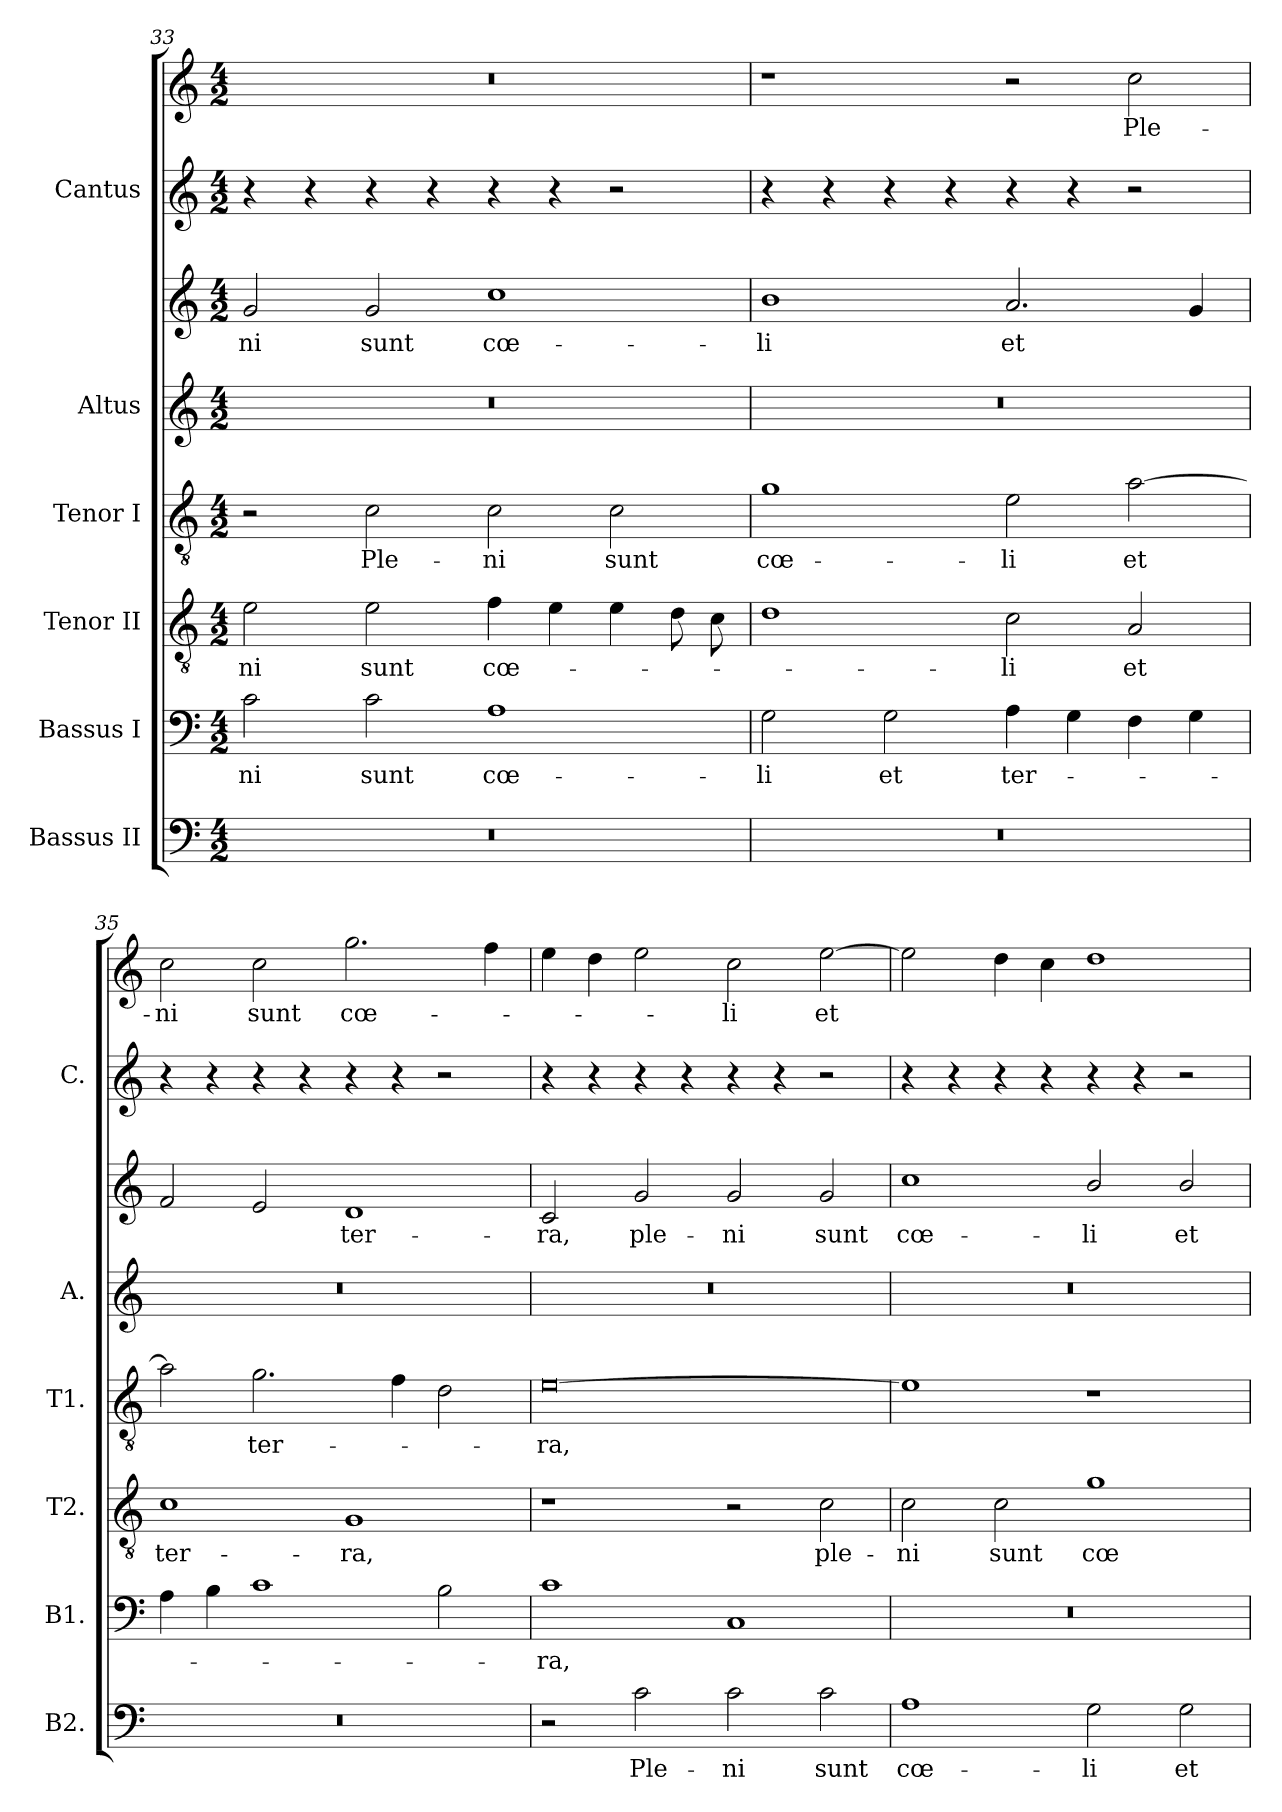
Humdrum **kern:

**kern	**text	**kern	**text	**kern	**text	**kern	**text	**kern	**kern	**text	**kern	**kern	**text
*part6	*part6	*part5	*part5	*part4	*part4	*part3	*part3	*part2	*part2	*part2	*part1	*part1	*part1
*staff8	*staff8	*staff7	*staff7	*staff6	*staff6	*staff5	*staff5	*staff4	*staff3	*staff3	*staff2	*staff1	*staff1
*I"Bassus II	*	*I"Bassus I	*	*I"Tenor II	*	*I"Tenor I	*	*I"Altus	*	*	*I"Cantus	*	*
*I'B2.	*	*I'B1.	*	*I'T2.	*	*I'T1.	*	*I'A.	*	*	*I'C.	*	*
*clefF4	*	*clefF4	*	*clefGv2	*	*clefGv2	*	*clefG2	*clefG2	*	*clefG2	*clefG2	*
*	*	*	*	*ITrd7c12	*	*ITrd7c12	*	*	*	*	*	*	*
*k[]	*	*k[]	*	*k[]	*	*k[]	*	*k[]	*k[]	*	*k[]	*k[]	*
*C:	*	*C:	*	*C:	*	*C:	*	*C:	*C:	*	*C:	*C:	*
*M4/2	*	*M4/2	*	*M4/2	*	*M4/2	*	*M4/2	*M4/2	*	*M4/2	*M4/2	*
=33	=33	=33	=33	=33	=33	=33	=33	=33	=33	=33	=33	=33	=33
!LO:N:vis=1	!	!	!	!	!	!	!	!	!	!	!	!	!
!	!	!	!LO:LY:b:color=#000000	!	!	!	!	!	!	!	!	!	!
!	!	!	!	!	!LO:LY:b:color=#000000	!	!	!LO:N:vis=1	!	!	!	!	!
!	!	!	!	!	!	!	!	!	!	!LO:LY:b:color=#000000	!	!LO:N:vis=1	!
0r	.	2ci\	-ni	2Ei\	-ni	2r	.	0r	2gi/	-ni	4r	0r	.
.	.	.	.	.	.	.	.	.	.	.	4r	.	.
!	!	!	!LO:LY:b:color=#000000	!	!	!	!	!	!	!	!	!	!
!	!	!	!	!	!LO:LY:b:color=#000000	!	!	!	!	!	!	!	!
!	!	!	!	!	!	!	!LO:LY:b:color=#000000	!	!	!	!	!	!
!	!	!	!	!	!	!	!	!	!	!LO:LY:b:color=#000000	!	!	!
.	.	2ci\	sunt	2Ei\	sunt	2Ci\	Ple-	.	2gi/	sunt	4r	.	.
.	.	.	.	.	.	.	.	.	.	.	4r	.	.
!	!	!	!LO:LY:b:color=#000000	!	!	!	!	!	!	!	!	!	!
!	!	!	!	!	!LO:LY:b:color=#000000	!	!	!	!	!	!	!	!
!	!	!	!	!	!	!	!LO:LY:b:color=#000000	!	!	!	!	!	!
!	!	!	!	!	!	!	!	!	!	!LO:LY:b:color=#000000	!	!	!
.	.	1Ai	cœ-	4Fi\	cœ-	2Ci\	-ni	.	1cci	cœ-	4r	.	.
.	.	.	.	4Ei\	.	.	.	.	.	.	4r	.	.
!	!	!	!	!	!	!	!LO:LY:b:color=#000000	!	!	!	!	!	!
.	.	.	.	4Ei\	.	2Ci\	sunt	.	.	.	2r	.	.
.	.	.	.	8Di\	.	.	.	.	.	.	.	.	.
.	.	.	.	8Ci\	.	.	.	.	.	.	.	.	.
=34	=34	=34	=34	=34	=34	=34	=34	=34	=34	=34	=34	=34	=34
!LO:N:vis=1	!	!	!	!	!	!	!	!	!	!	!	!	!
!	!	!	!LO:LY:b:color=#000000	!	!	!	!	!	!	!	!	!	!
!	!	!	!	!	!	!	!LO:LY:b:color=#000000	!LO:N:vis=1	!	!	!	!	!
!	!	!	!	!	!	!	!	!	!	!LO:LY:b:color=#000000	!	!	!
0r	.	2Gi\	-li	1Di	.	1Gi	cœ-	0r	1bi	-li	4r	1r	.
.	.	.	.	.	.	.	.	.	.	.	4r	.	.
!	!	!	!LO:LY:b:color=#000000	!	!	!	!	!	!	!	!	!	!
.	.	2Gi\	et	.	.	.	.	.	.	.	4r	.	.
.	.	.	.	.	.	.	.	.	.	.	4r	.	.
!	!	!	!LO:LY:b:color=#000000	!	!	!	!	!	!	!	!	!	!
!	!	!	!	!	!LO:LY:b:color=#000000	!	!	!	!	!	!	!	!
!	!	!	!	!	!	!	!LO:LY:b:color=#000000	!	!	!	!	!	!
!	!	!	!	!	!	!	!	!	!	!LO:LY:b:color=#000000	!	!	!
.	.	4Ai\	ter-	2Ci\	-li	2Ei\	-li	.	2.ai/	et	4r	2r	.
.	.	4Gi\	.	.	.	.	.	.	.	.	4r	.	.
!	!	!	!	!	!LO:LY:b:color=#000000	!	!	!	!	!	!	!	!
!	!	!	!	!	!	!	!LO:LY:b:color=#000000	!	!	!	!	!	!
!	!	!	!	!	!	!	!	!	!	!	!	!	!LO:LY:b:color=#000000
.	.	4Fi\	.	2AAi/	et	[2Ai\	et	.	.	.	2r	2cci\	Ple-
.	.	4Gi\	.	.	.	.	.	.	4gi/	.	.	.	.
=35	=35	=35	=35	=35	=35	=35	=35	=35	=35	=35	=35	=35	=35
!LO:N:vis=1	!	!	!	!	!	!	!	!	!	!	!	!	!
!	!	!	!	!	!LO:LY:b:color=#000000	!	!	!LO:N:vis=1	!	!	!	!	!
!	!	!	!	!	!	!	!	!	!	!	!	!	!LO:LY:b:color=#000000
0r	.	4Ai\	.	1Ci	ter-	2Ai\]	.	0r	2fi/	.	4r	2cci\	-ni
.	.	4Bi\	.	.	.	.	.	.	.	.	4r	.	.
!	!	!	!	!	!	!	!LO:LY:b:color=#000000	!	!	!	!	!	!
!	!	!	!	!	!	!	!	!	!	!	!	!	!LO:LY:b:color=#000000
.	.	1ci	.	.	.	2.Gi\	ter-	.	2ei/	.	4r	2cci\	sunt
.	.	.	.	.	.	.	.	.	.	.	4r	.	.
!	!	!	!	!	!LO:LY:b:color=#000000	!	!	!	!	!	!	!	!
!	!	!	!	!	!	!	!	!	!	!LO:LY:b:color=#000000	!	!	!
!	!	!	!	!	!	!	!	!	!	!	!	!	!LO:LY:b:color=#000000
.	.	.	.	1GGi	-ra,	.	.	.	1di	ter-	4r	2.ggi\	cœ-
.	.	.	.	.	.	4Fi\	.	.	.	.	4r	.	.
.	.	2Bi\	.	.	.	2Di\	.	.	.	.	2r	.	.
.	.	.	.	.	.	.	.	.	.	.	.	4ffi\	.
!!LO:PB:g=z
=36	=36	=36	=36	=36	=36	=36	=36	=36	=36	=36	=36	=36	=36
!	!	!	!LO:LY:b:color=#000000	!	!	!	!	!	!	!	!	!	!
!	!	!	!	!	!	!	!LO:LY:b:color=#000000	!LO:N:vis=1	!	!	!	!	!
!	!	!	!	!	!	!	!	!	!	!LO:LY:b:color=#000000	!	!	!
2r	.	1ci	-ra,	1r	.	[0Ei	-ra,	0r	2ci/	-ra,	4r	4eei\	.
.	.	.	.	.	.	.	.	.	.	.	4r	4ddi\	.
!	!LO:LY:b:color=#000000	!	!	!	!	!	!	!	!	!	!	!	!
!	!	!	!	!	!	!	!	!	!	!LO:LY:b:color=#000000	!	!	!
2ci\	Ple-	.	.	.	.	.	.	.	2gi/	ple-	4r	2eei\	.
.	.	.	.	.	.	.	.	.	.	.	4r	.	.
!	!LO:LY:b:color=#000000	!	!	!	!	!	!	!	!	!	!	!	!
!	!	!	!	!	!	!	!	!	!	!LO:LY:b:color=#000000	!	!	!
!	!	!	!	!	!	!	!	!	!	!	!	!	!LO:LY:b:color=#000000
2ci\	-ni	1Ci	.	2r	.	.	.	.	2gi/	-ni	4r	2cci\	-li
.	.	.	.	.	.	.	.	.	.	.	4r	.	.
!	!LO:LY:b:color=#000000	!	!	!	!	!	!	!	!	!	!	!	!
!	!	!	!	!	!LO:LY:b:color=#000000	!	!	!	!	!	!	!	!
!	!	!	!	!	!	!	!	!	!	!LO:LY:b:color=#000000	!	!	!
!	!	!	!	!	!	!	!	!	!	!	!	!	!LO:LY:b:color=#000000
2ci\	sunt	.	.	2Ci\	ple-	.	.	.	2gi/	sunt	2r	[2eei\	et
=37	=37	=37	=37	=37	=37	=37	=37	=37	=37	=37	=37	=37	=37
!	!LO:LY:b:color=#000000	!LO:N:vis=1	!	!	!	!	!	!	!	!	!	!	!
!	!	!	!	!	!LO:LY:b:color=#000000	!	!	!LO:N:vis=1	!	!	!	!	!
!	!	!	!	!	!	!	!	!	!	!LO:LY:b:color=#000000	!	!	!
1Ai	cœ-	0r	.	2Ci\	-ni	1Ei]	.	0r	1cci	cœ-	4r	2eei\]	.
.	.	.	.	.	.	.	.	.	.	.	4r	.	.
!	!	!	!	!	!LO:LY:b:color=#000000	!	!	!	!	!	!	!	!
.	.	.	.	2Ci\	sunt	.	.	.	.	.	4r	4ddi\	.
.	.	.	.	.	.	.	.	.	.	.	4r	4cci\	.
!	!LO:LY:b:color=#000000	!	!	!	!	!	!	!	!	!	!	!	!
!	!	!	!	!	!LO:LY:b:color=#000000	!	!	!	!	!	!	!	!
!	!	!	!	!	!	!	!	!	!	!LO:LY:b:color=#000000	!	!	!
2Gi\	-li	.	.	1Gi	cœ-	1r	.	.	2bi/	-li	4r	1ddi	.
.	.	.	.	.	.	.	.	.	.	.	4r	.	.
!	!LO:LY:b:color=#000000	!	!	!	!	!	!	!	!	!	!	!	!
!	!	!	!	!	!	!	!	!	!	!LO:LY:b:color=#000000	!	!	!
2Gi\	et	.	.	.	.	.	.	.	2bi/	et	2r	.	.
=	=	=	=	=	=	=	=	=	=	=	=	=	=
*-	*-	*-	*-	*-	*-	*-	*-	*-	*-	*-	*-	*-	*-
